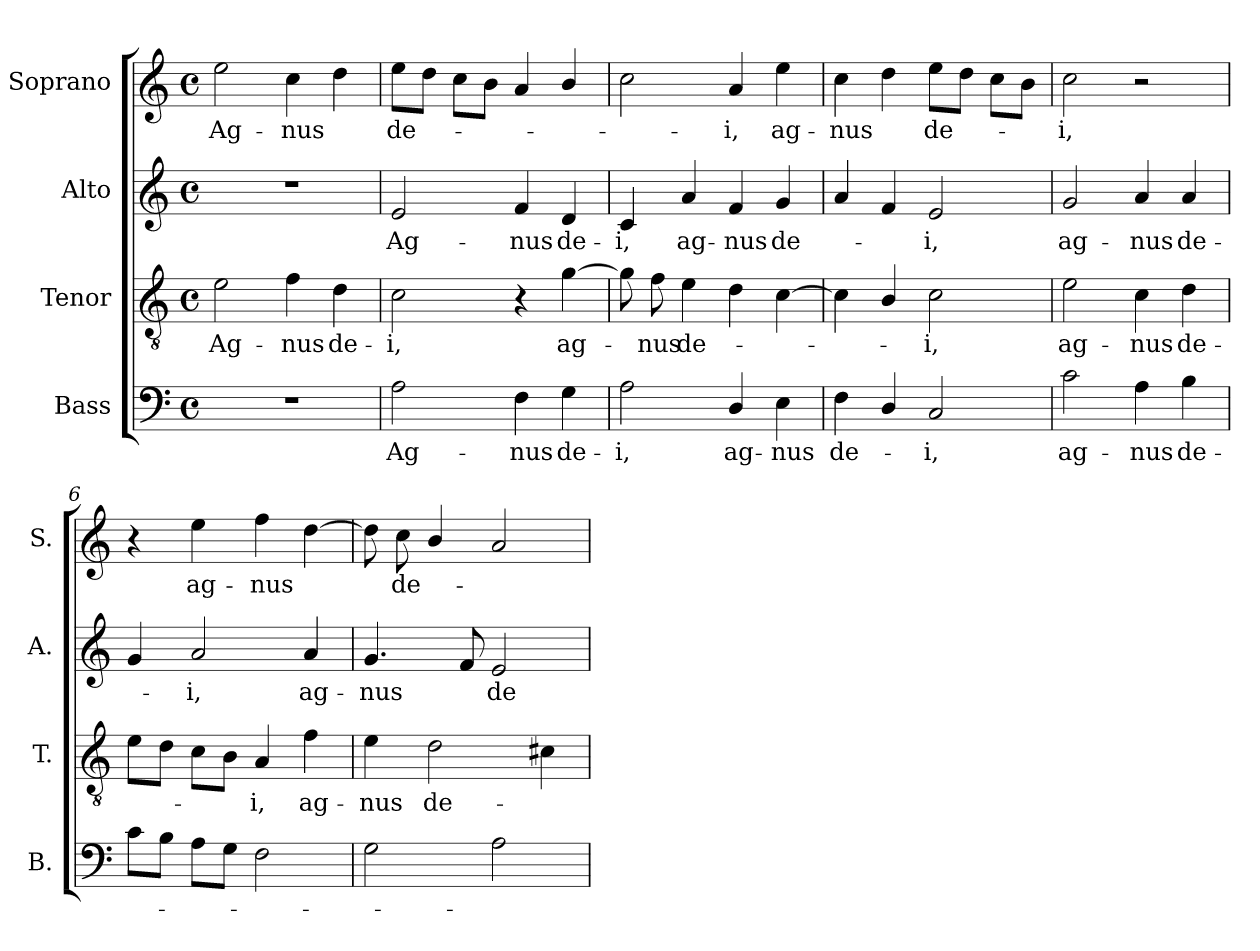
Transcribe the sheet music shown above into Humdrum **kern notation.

**kern	**text	**kern	**text	**kern	**text	**kern	**text
*part4	*part4	*part3	*part3	*part2	*part2	*part1	*part1
*staff4	*staff4	*staff3	*staff3	*staff2	*staff2	*staff1	*staff1
*I"Bass	*	*I"Tenor	*	*I"Alto	*	*I"Soprano	*
*I'B.	*	*I'T.	*	*I'A.	*	*I'S.	*
!!LO:PB:g=z
*clefF4	*	*clefGv2	*	*clefG2	*	*clefG2	*
*	*	*ITrd7c12	*	*	*	*	*
*k[]	*	*k[]	*	*k[]	*	*k[]	*
*C:	*	*C:	*	*C:	*	*C:	*
*M4/4	*	*M4/4	*	*M4/4	*	*M4/4	*
*met(c)	*	*met(c)	*	*met(c)	*	*met(c)	*
=1	=1	=1	=1	=1	=1	=1	=1
!	!	!	!LO:LY:b:color=#000000	!	!	!	!
!	!	!	!	!	!	!	!LO:LY:b:color=#000000
1r	.	2Ei\	Ag-	1r	.	2eei\	Ag-
!	!	!	!LO:LY:b:color=#000000	!	!	!	!
!	!	!	!	!	!	!	!LO:LY:b:color=#000000
.	.	4Fi\	-nus	.	.	4cci\	-nus
!	!	!	!LO:LY:b:color=#000000	!	!	!	!
.	.	4Di\	de-	.	.	4ddi\	.
=2	=2	=2	=2	=2	=2	=2	=2
!	!LO:LY:b:color=#000000	!	!	!	!	!	!
!	!	!	!LO:LY:b:color=#000000	!	!	!	!
!	!	!	!	!	!LO:LY:b:color=#000000	!	!
!	!	!	!	!	!	!	!LO:LY:b:color=#000000
2Ai\	Ag-	2Ci\	-i,	2ei/	Ag-	8eei\L	de-
.	.	.	.	.	.	8ddi\J	.
.	.	.	.	.	.	8cci\L	.
.	.	.	.	.	.	8bi\J	.
!	!LO:LY:b:color=#000000	!	!	!	!	!	!
!	!	!	!	!	!LO:LY:b:color=#000000	!	!
4Fi\	-nus	4r	.	4fi/	-nus	4ai/	.
!	!LO:LY:b:color=#000000	!	!	!	!	!	!
!	!	!	!LO:LY:b:color=#000000	!	!	!	!
!	!	!	!	!	!LO:LY:b:color=#000000	!	!
4Gi\	de-	[4Gi\	ag-	4di/	de-	4bi/	.
=3	=3	=3	=3	=3	=3	=3	=3
!	!LO:LY:b:color=#000000	!	!	!	!	!	!
!	!	!	!	!	!LO:LY:b:color=#000000	!	!
2Ai\	-i,	8Gi\]	.	4ci/	-i,	2cci\	.
!	!	!	!LO:LY:b:color=#000000	!	!	!	!
.	.	8Fi\	-nus	.	.	.	.
!	!	!	!LO:LY:b:color=#000000	!	!	!	!
!	!	!	!	!	!LO:LY:b:color=#000000	!	!
.	.	4Ei\	de-	4ai/	ag-	.	.
!	!LO:LY:b:color=#000000	!	!	!	!	!	!
!	!	!	!	!	!LO:LY:b:color=#000000	!	!
!	!	!	!	!	!	!	!LO:LY:b:color=#000000
4Di/	ag-	4Di\	.	4fi/	-nus	4ai/	-i,
!	!LO:LY:b:color=#000000	!	!	!	!	!	!
!	!	!	!	!	!LO:LY:b:color=#000000	!	!
!	!	!	!	!	!	!	!LO:LY:b:color=#000000
4Ei\	-nus	[4Ci\	.	4gi/	de-	4eei\	ag-
=4	=4	=4	=4	=4	=4	=4	=4
!	!LO:LY:b:color=#000000	!	!	!	!	!	!
!	!	!	!	!	!	!	!LO:LY:b:color=#000000
4Fi\	de-	4Ci\]	.	4ai/	.	4cci\	-nus
4Di/	.	4BBi/	.	4fi/	.	4ddi\	.
!	!LO:LY:b:color=#000000	!	!	!	!	!	!
!	!	!	!LO:LY:b:color=#000000	!	!	!	!
!	!	!	!	!	!LO:LY:b:color=#000000	!	!
!	!	!	!	!	!	!	!LO:LY:b:color=#000000
2Ci/	-i,	2Ci\	-i,	2ei/	-i,	8eei\L	de-
.	.	.	.	.	.	8ddi\J	.
.	.	.	.	.	.	8cci\L	.
.	.	.	.	.	.	8bi\J	.
=5	=5	=5	=5	=5	=5	=5	=5
!	!LO:LY:b:color=#000000	!	!	!	!	!	!
!	!	!	!LO:LY:b:color=#000000	!	!	!	!
!	!	!	!	!	!LO:LY:b:color=#000000	!	!
!	!	!	!	!	!	!	!LO:LY:b:color=#000000
2ci\	ag-	2Ei\	ag-	2gi/	ag-	2cci\	-i,
!	!LO:LY:b:color=#000000	!	!	!	!	!	!
!	!	!	!LO:LY:b:color=#000000	!	!	!	!
!	!	!	!	!	!LO:LY:b:color=#000000	!	!
4Ai\	-nus	4Ci\	-nus	4ai/	-nus	2r	.
!	!LO:LY:b:color=#000000	!	!	!	!	!	!
!	!	!	!LO:LY:b:color=#000000	!	!	!	!
!	!	!	!	!	!LO:LY:b:color=#000000	!	!
4Bi\	de-	4Di\	de-	4ai/	de-	.	.
!!LO:LB:g=z
=6	=6	=6	=6	=6	=6	=6	=6
8ci\L	.	8Ei\L	.	4gi/	.	4r	.
8Bi\J	.	8Di\J	.	.	.	.	.
!	!	!	!	!	!LO:LY:b:color=#000000	!	!
!	!	!	!	!	!	!	!LO:LY:b:color=#000000
8Ai\L	.	8Ci\L	.	2ai/	-i,	4eei\	ag-
8Gi\J	.	8BBi\J	.	.	.	.	.
!	!	!	!LO:LY:b:color=#000000	!	!	!	!
!	!	!	!	!	!	!	!LO:LY:b:color=#000000
2Fi\	.	4AAi/	-i,	.	.	4ffi\	-nus
!	!	!	!LO:LY:b:color=#000000	!	!	!	!
!	!	!	!	!	!LO:LY:b:color=#000000	!	!
.	.	4Fi\	ag-	4ai/	ag-	[4ddi\	.
=7	=7	=7	=7	=7	=7	=7	=7
!	!	!	!LO:LY:b:color=#000000	!	!	!	!
!	!	!	!	!	!LO:LY:b:color=#000000	!	!
2Gi\	.	4Ei\	-nus	4.gi/	-nus	8ddi\]	.
!	!	!	!	!	!	!	!LO:LY:b:color=#000000
.	.	.	.	.	.	8cci\	de-
!	!	!	!LO:LY:b:color=#000000	!	!	!	!
.	.	2Di\	de-	.	.	4bi/	.
.	.	.	.	8fi/	.	.	.
!	!	!	!	!	!LO:LY:b:color=#000000	!	!
2Ai\	.	.	.	2ei/	de-	2ai/	.
.	.	4C#Xi\	.	.	.	.	.
=	=	=	=	=	=	=	=
*-	*-	*-	*-	*-	*-	*-	*-
